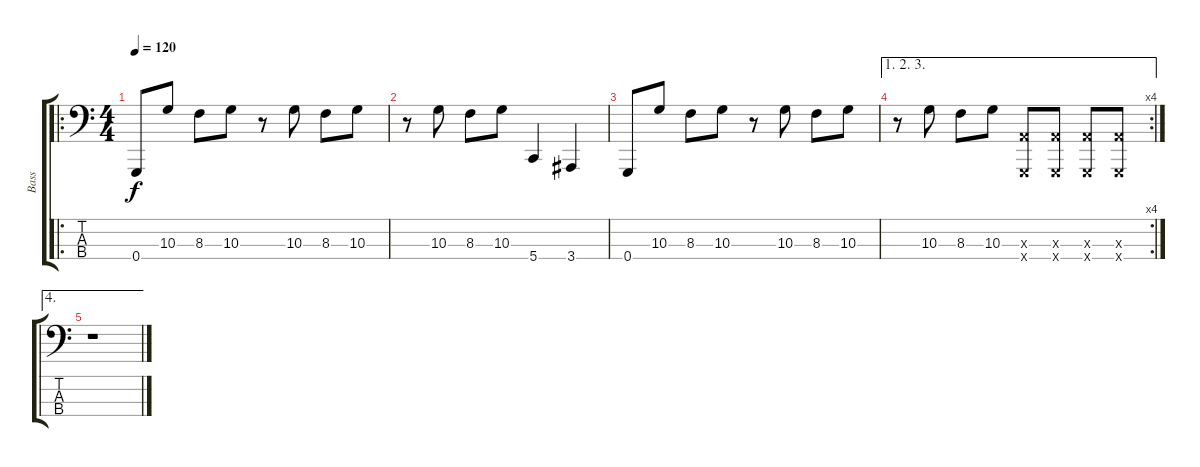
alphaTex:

\track ("Bass" "Bass") {instrument electricbasspick}
\staff {score tabs}
\tuning (G2 D2 A1 G0) {hide}
\ro
\ts (4 4)
\tempo 120
\clef f4
\ks c
0.4.8{dy f} 10.3.8 8.3.8 10.3.8 r.8 10.3.8 8.3.8 10.3.8 |
r.8 10.3.8 8.3.8 10.3.8 5.4.4 3.4.4 |
0.4.8 10.3.8 8.3.8 10.3.8 r.8 10.3.8 8.3.8 10.3.8 |
\ae (1 2 3)
\rc 4
r.8 10.3.8 8.3.8 10.3.8 (0.3{x} 0.4{x}).8 (0.3{x} 0.4{x}).8 (0.3{x} 0.4{x}).8 (0.3{x} 0.4{x}).8 |
\ae 4
r.1
